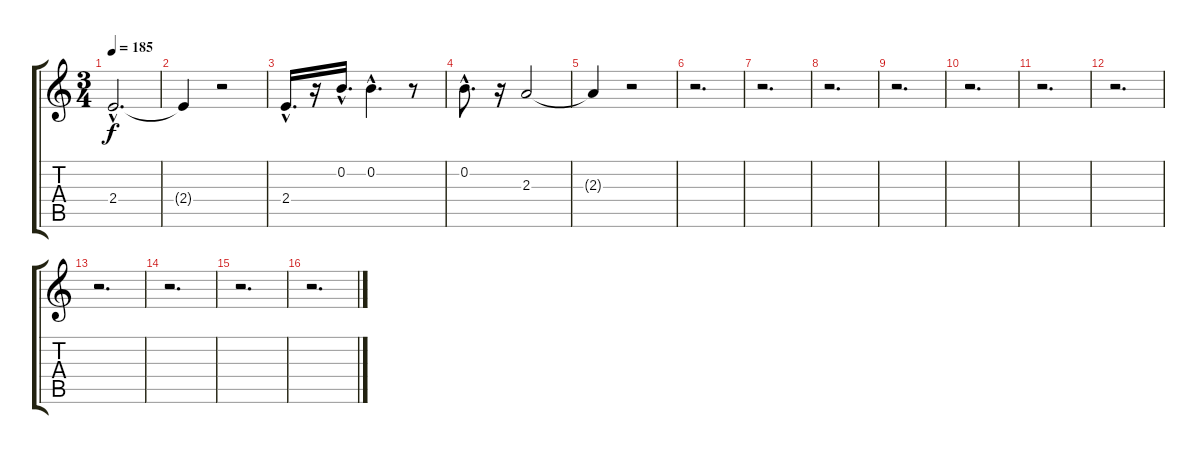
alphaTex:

\track "" {instrument acousticguitarsteel}
\staff {score tabs}
\tuning (E4 B3 G3 D3 A2 E2) {hide}
\ts (3 4)
\tempo 185
\clef g2
\ks c
2.4{hac}.2{d dy f} |
2.4{t}.4 r.2 |
2.4{hac}.16{d} r.16 0.2{hac}.16{d} 0.2{hac}.4{d} r.8 |
0.2{hac}.8{d} r.16 2.3.2 |
2.3{t}.4 r.2 |
r.2{d} |
r.2{d} |
r.2{d} |
r.2{d} |
r.2{d} |
r.2{d} |
r.2{d} |
r.2{d} |
r.2{d} |
r.2{d} |
r.2{d}
